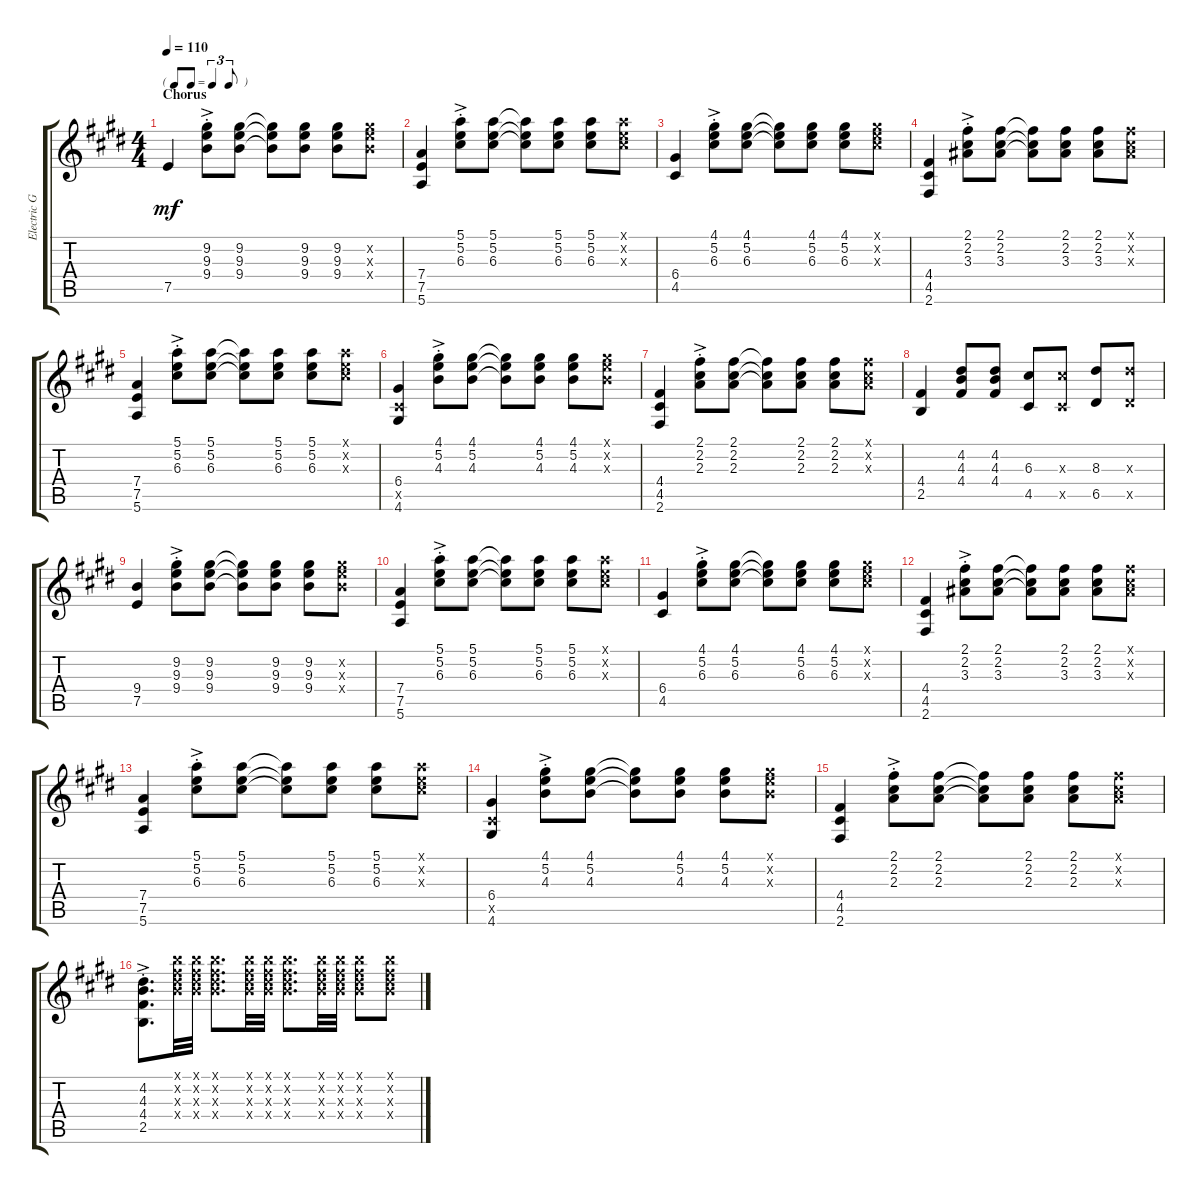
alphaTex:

\track ("Electric Guitar" "Electric G") {instrument distortionguitar}
\staff {score tabs}
\tuning (E4 B3 G3 D3 A2 E2) {hide}
\ts (4 4)
\tf triplet8th
\section ("" "Chorus")
\tempo 110
\clef g2
\ks e
7.5.4{dy mf} (9.2{ac st} 9.3{ac st} 9.4).8 (9.2 9.3 9.4).8 (9.2{t} 9.3{t} 9.4{t}).8 (9.2 9.3 9.4).8 (9.2 9.3 9.4).8 (9.2{x} 9.3{x} 9.4{x}).8 |
(7.4 7.5 5.6).4 (5.1 5.2{ac st} 6.3{ac st}).8 (5.1 5.2 6.3).8 (5.1{t} 5.2{t} 6.3{t}).8 (5.1 5.2 6.3).8 (5.1 5.2 6.3).8 (5.1{x} 5.2{x} 6.3{x}).8 |
(6.4 4.5).4 (4.1{ac st} 5.2{ac st} 6.3{ac st}).8 (4.1 5.2 6.3).8 (4.1{t} 5.2{t} 6.3{t}).8 (4.1 5.2 6.3).8 (4.1 5.2 6.3).8 (4.1{x} 5.2{x} 6.3{x}).8 |
(4.4 4.5 2.6).4 (2.1{ac st} 2.2{ac st} 3.3{ac st}).8 (2.1 2.2 3.3).8 (2.1{t} 2.2{t} 3.3{t}).8 (2.1 2.2 3.3).8 (2.1 2.2 3.3).8 (2.1{x} 2.2{x} 3.3{x}).8 |
(7.4 7.5 5.6).4 (5.1{ac st} 5.2{ac st} 6.3{ac st}).8 (5.1 5.2 6.3).8 (5.1{t} 5.2{t} 6.3{t}).8 (5.1 5.2 6.3).8 (5.1 5.2 6.3).8 (5.1{x} 5.2{x} 6.3{x}).8 |
(6.4 4.5{x} 4.6).4 (4.1{ac st} 5.2{ac st} 4.3{ac st}).8 (4.1 5.2 4.3).8 (4.1{t} 5.2{t} 4.3{t}).8 (4.1 5.2 4.3).8 (4.1 5.2 4.3).8 (4.1{x} 5.2{x} 4.3{x}).8 |
(4.4 4.5 2.6).4 (2.1{ac st} 2.2{ac st} 2.3{ac st}).8 (2.1 2.2 2.3).8 (2.1{t} 2.2{t} 2.3{t}).8 (2.1 2.2 2.3).8 (2.1 2.2 2.3).8 (2.1{x} 2.2{x} 2.3{x}).8 |
(4.4 2.5).4 (4.2 4.3 4.4).8 (4.2 4.3 4.4).8 (6.3 4.5).8 (6.3{x} 4.5{x}).8 (8.3 6.5).8 (8.3{x} 6.5{x}).8 |
(9.4 7.5).4 (9.2{ac st} 9.3{ac st} 9.4).8 (9.2 9.3 9.4).8 (9.2{t} 9.3{t} 9.4{t}).8 (9.2 9.3 9.4).8 (9.2 9.3 9.4).8 (9.2{x} 9.3{x} 9.4{x}).8 |
(7.4 7.5 5.6).4 (5.1 5.2{ac st} 6.3{ac st}).8 (5.1 5.2 6.3).8 (5.1{t} 5.2{t} 6.3{t}).8 (5.1 5.2 6.3).8 (5.1 5.2 6.3).8 (5.1{x} 5.2{x} 6.3{x}).8 |
(6.4 4.5).4 (4.1{ac st} 5.2{ac st} 6.3{ac st}).8 (4.1 5.2 6.3).8 (4.1{t} 5.2{t} 6.3{t}).8 (4.1 5.2 6.3).8 (4.1 5.2 6.3).8 (4.1{x} 5.2{x} 6.3{x}).8 |
(4.4 4.5 2.6).4 (2.1{ac st} 2.2{ac st} 3.3{ac st}).8 (2.1 2.2 3.3).8 (2.1{t} 2.2{t} 3.3{t}).8 (2.1 2.2 3.3).8 (2.1 2.2 3.3).8 (2.1{x} 2.2{x} 3.3{x}).8 |
(7.4 7.5 5.6).4 (5.1{ac st} 5.2{ac st} 6.3{ac st}).8 (5.1 5.2 6.3).8 (5.1{t} 5.2{t} 6.3{t}).8 (5.1 5.2 6.3).8 (5.1 5.2 6.3).8 (5.1{x} 5.2{x} 6.3{x}).8 |
(6.4 4.5{x} 4.6).4 (4.1{ac st} 5.2{ac st} 4.3{ac st}).8 (4.1 5.2 4.3).8 (4.1{t} 5.2{t} 4.3{t}).8 (4.1 5.2 4.3).8 (4.1 5.2 4.3).8 (4.1{x} 5.2{x} 4.3{x}).8 |
(4.4 4.5 2.6).4 (2.1{ac st} 2.2{ac st} 2.3{ac st}).8 (2.1 2.2 2.3).8 (2.1{t} 2.2{t} 2.3{t}).8 (2.1 2.2 2.3).8 (2.1 2.2 2.3).8 (2.1{x} 2.2{x} 2.3{x}).8 |
(4.2{ac st} 4.3{ac st} 4.4{ac st} 2.5{ac st}).8{d} (7.1{x} 7.2{x} 8.3{x} 9.4{x}).32 (7.1{x} 7.2{x} 8.3{x} 9.4{x}).32 (7.1{x} 7.2{x} 8.3{x} 9.4{x}).8{d} (7.1{x} 7.2{x} 8.3{x} 9.4{x}).32 (7.1{x} 7.2{x} 8.3{x} 9.4{x}).32 (7.1{x} 7.2{x} 8.3{x} 9.4{x}).8{d} (7.1{x} 7.2{x} 8.3{x} 9.4{x}).32 (7.1{x} 7.2{x} 8.3{x} 9.4{x}).32 (7.1{x} 7.2{x} 8.3{x} 9.4{x}).8 (7.1{x} 7.2{x} 8.3{x} 9.4{x}).8
